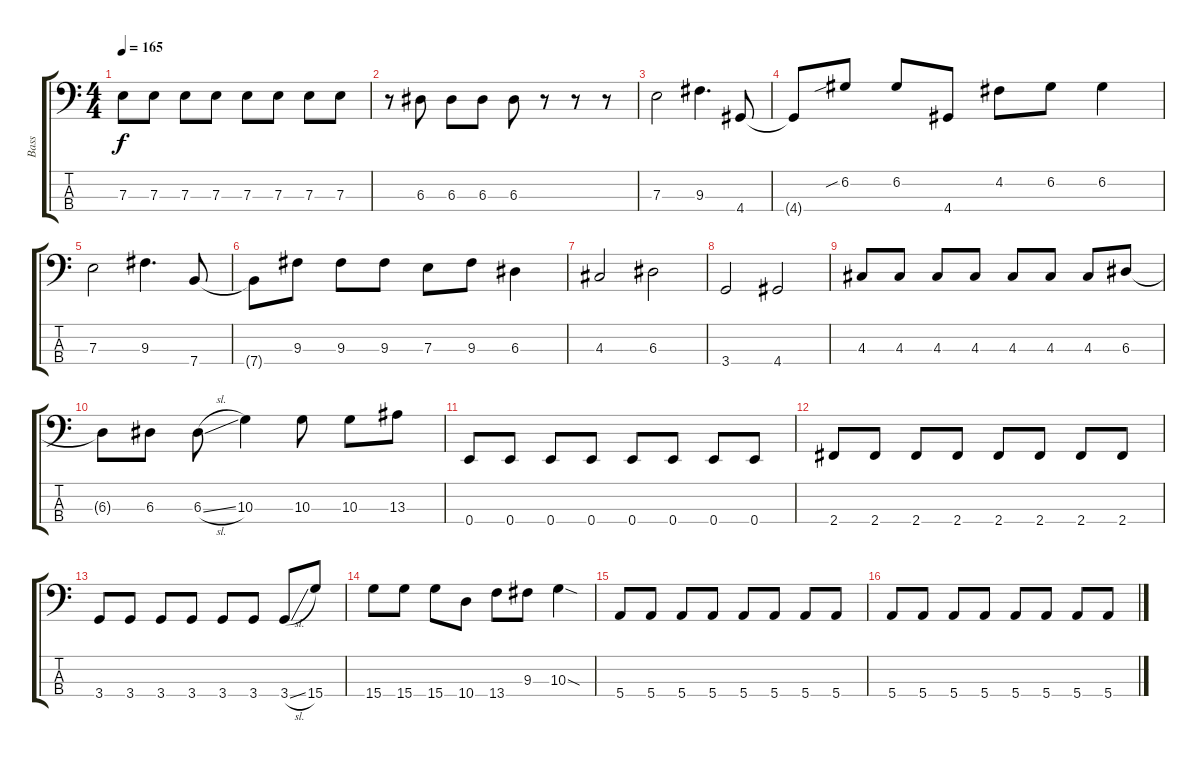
\track ("Bass" "Bass") {instrument electricbasspick}
\staff {score tabs}
\tuning (G2 D2 A1 E1) {hide}
\ts (4 4)
\tempo 165
\clef f4
\ks c
7.3.8{dy f} 7.3.8 7.3.8 7.3.8 7.3.8 7.3.8 7.3.8 7.3.8 |
r.8 6.3.8 6.3.8 6.3.8 6.3.8 r.8 r.8 r.8 |
7.3.2 9.3.4{d} 4.4.8 |
4.4{t}.8 6.2{sib}.8 6.2.8 4.4.8 4.2.8 6.2.8 6.2.4 |
7.3.2 9.3.4{d} 7.4.8 |
7.4{t}.8 9.3.8 9.3.8 9.3.8 7.3.8 9.3.8 6.3.4 |
4.3.2 6.3.2 |
3.4.2 4.4.2 |
4.3.8 4.3.8 4.3.8 4.3.8 4.3.8 4.3.8 4.3.8 6.3.8 |
6.3{t}.8 6.3.8 6.3{sl}.8 10.3.4 10.3.8 10.3.8 13.3.8 |
0.4.8 0.4.8 0.4.8 0.4.8 0.4.8 0.4.8 0.4.8 0.4.8 |
2.4.8 2.4.8 2.4.8 2.4.8 2.4.8 2.4.8 2.4.8 2.4.8 |
3.4.8 3.4.8 3.4.8 3.4.8 3.4.8 3.4.8 3.4{sl}.8 15.4.8 |
15.4.8 15.4.8 15.4.8 10.4.8 13.4.8 9.3.8 10.3{sod}.4 |
5.4.8 5.4.8 5.4.8 5.4.8 5.4.8 5.4.8 5.4.8 5.4.8 |
5.4.8 5.4.8 5.4.8 5.4.8 5.4.8 5.4.8 5.4.8 5.4.8
